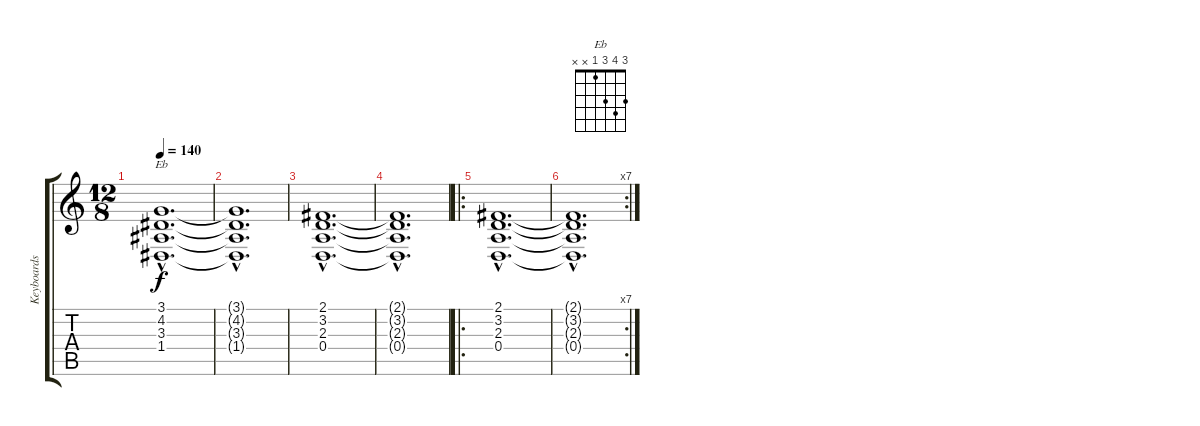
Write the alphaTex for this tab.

\track ("Keyboards" "Keyboards") {instrument drawbarorgan}
\staff {score tabs}
\tuning (E4 B3 G3 D3 A2 E2) {hide}
\chord ("Eb" 3 4 3 1 x x)
\ts (12 8)
\tempo 140
\clef g2
\ks c
(3.1{hac} 4.2{hac} 3.3{hac} 1.4{hac}).1{d ch "Eb" dy f} |
(3.1{hac t} 4.2{hac t} 3.3{hac t} 1.4{hac t}).1{d} |
(2.1{hac} 3.2{hac} 2.3{hac} 0.4).1{d} |
(2.1{hac t} 3.2{hac t} 2.3{hac t} 0.4{hac t}).1{d} |
\ro
(2.1{hac} 3.2{hac} 2.3{hac} 0.4{hac}).1{d} |
\rc 7
(2.1{hac t} 3.2{hac t} 2.3{hac t} 0.4{hac t}).1{d}
